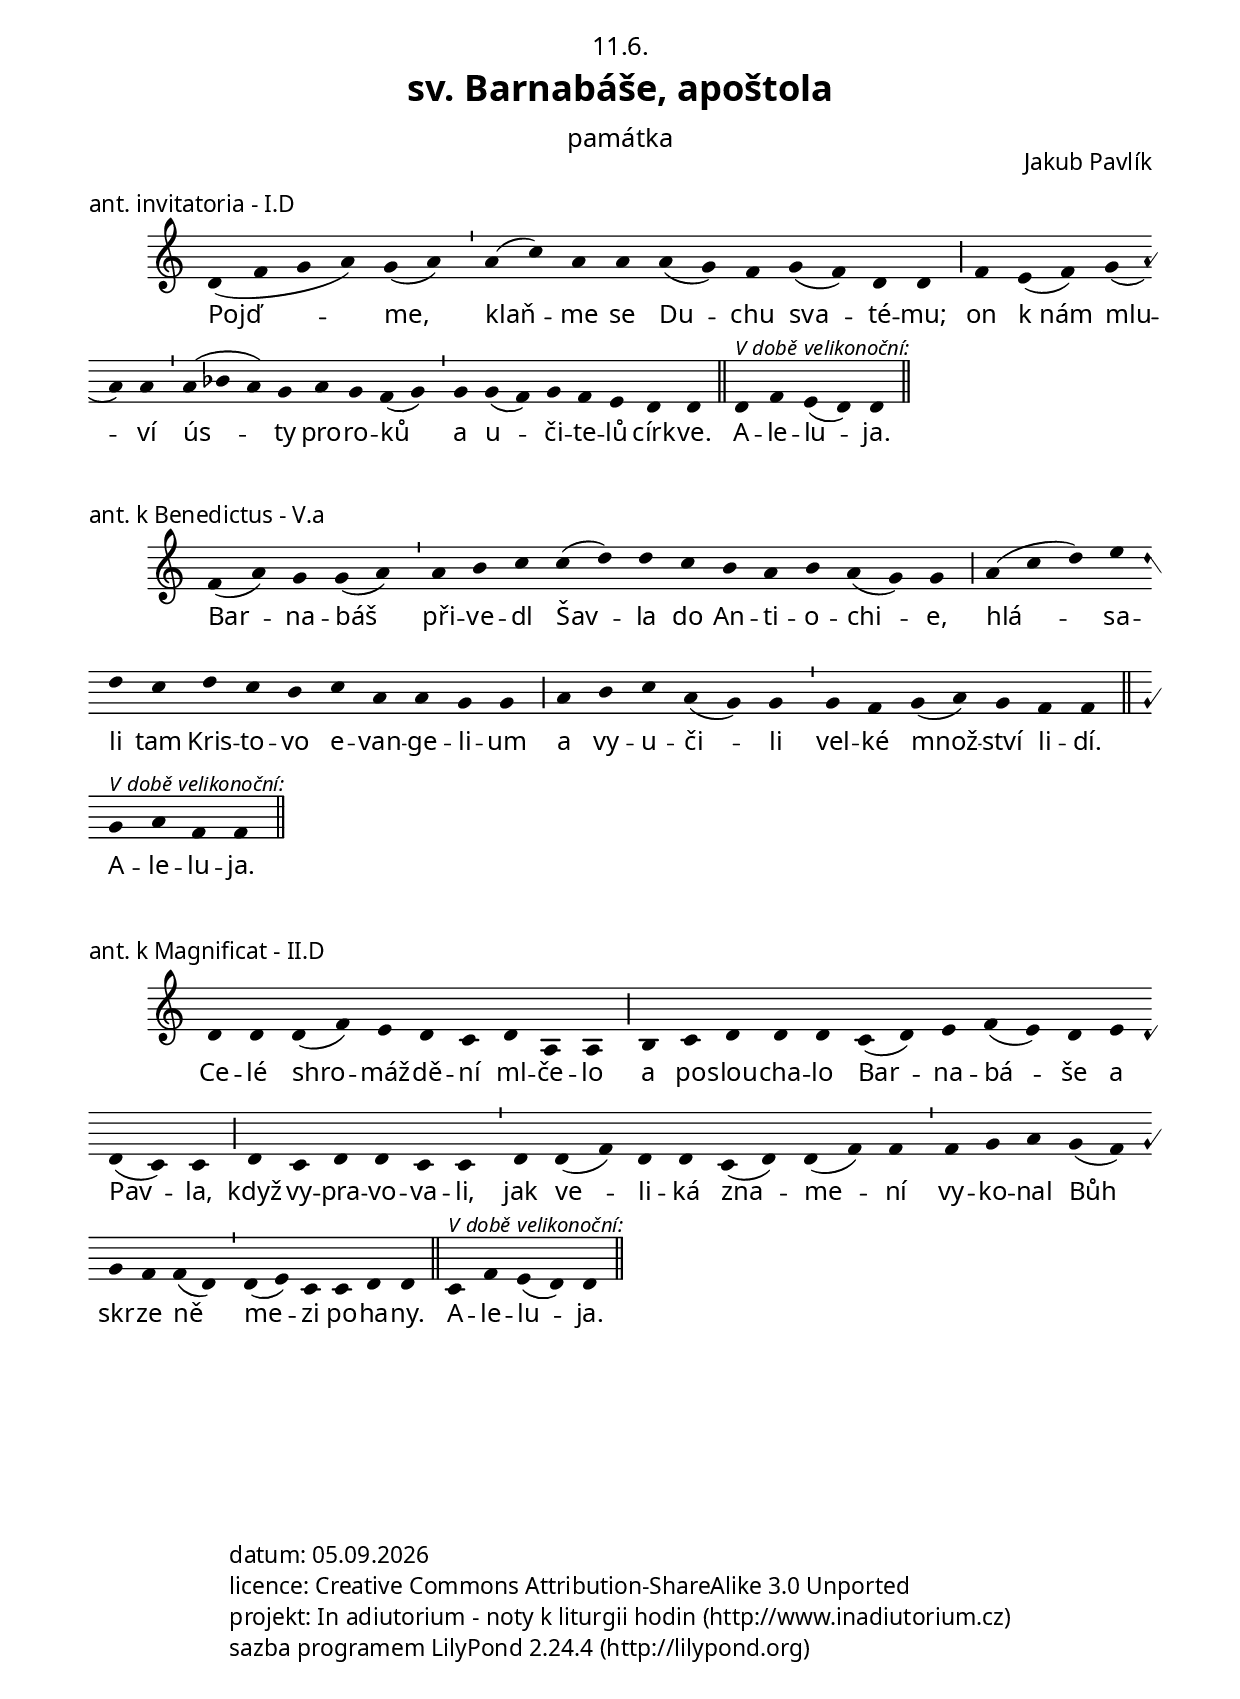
\version "2.15.37"

\include "../spolecne.ly"

\header {
  title = \markup\titleSvatek 
            "sv. Barnabáše, apoštola" 
            památka 
            11.6.
  composer = "Jakub Pavlík"
}

\score {
  \relative c' {
    \choralniRezim
    d( f g a) g( a) \barMin 
    a( c) a a a( g) f g( f) d d \barMaior
    f e( f) g( a) a \barMin
    a( bes a) g a g f( g) \barMin g g( f) g f e d d \barFinalis
    
    d^\markup\rubrVelikAleluja f e( d) d \barFinalis
  }
  \addlyrics {
    Pojď -- me, 
    klaň -- me se Du -- chu sva -- té -- mu;
    on k_nám mlu -- ví 
    ús -- ty pro -- ro -- ků a u -- či -- te -- lů círk -- ve.
    
    A -- le -- lu -- ja.
  }
  \header {
    quid = "ant. invitatoria"
    modus = "I"
    differentia = "D" 
    psalmus = ""
    id = ""
    piece = \markup {\sestavTitulekBezZalmu}
  }
}

\score {
  \relative c' {
    \choralniRezim
    f4( a) g g( a) \barMin a b c c( d) d c b a b a( g) g \barMaior
    a( c d) e d c d c b c a a g g \barMaior
    a b c a( g) g \barMin g f g( a) g f f \barFinalis
    
    g^\markup\rubrVelikAleluja a f f \barFinalis
  }
  \addlyrics {
    Bar -- na -- báš při -- ve -- dl Šav -- la do An -- ti -- o -- chi -- e,
    % hlá -- sa -- li v_té -- to cír -- kev -- ní ob -- ci Kris -- to -- vo e -- van -- ge -- li -- um
    % a vy -- u -- či -- li tam vel -- ké množ -- ství li -- dí.
    hlá -- sa -- li tam Kris -- to -- vo e -- van -- ge -- li -- um
    a vy -- u -- či -- li vel -- ké množ -- ství li -- dí.
    
    A -- le -- lu -- ja.
  }
  \header {
    quid = "ant. k Benedictus"
    modus = "V"
    differentia = "a" 
    psalmus = ""
    id = ""
    piece = \markup {\sestavTitulekBezZalmu}
  }
}

\score {
  \relative c' {
    \choralniRezim
    d4 d d( f) e d c d a a \barMaior
    b c d d d c( d) e f( e) d e d( c) c \barMaior
    d c d d c c \barMin
    d d( f) d d c( d) d( f) f \barMin f g a g( f) g f f( d) \barMin
    d( e) c c d d \barFinalis
    
    c^\markup\rubrVelikAleluja f e( d) d \barFinalis
  }
  \addlyrics {
    Ce -- lé shro -- máž -- dě -- ní ml -- če -- lo
    a po -- slou -- cha -- lo Bar -- na -- bá -- še a Pav -- la,
    když vy -- pra -- vo -- va -- li,
    jak ve -- li -- ká zna -- me -- ní vy -- ko -- nal Bůh skr -- ze ně
    me -- zi po -- ha -- ny.
    
    A -- le -- lu -- ja.
  }
  \header {
    quid = "ant. k Magnificat"
    modus = "II"
    differentia = "D" 
    psalmus = ""
    id = ""
    piece = \markup {\sestavTitulekBezZalmu}
  }
}